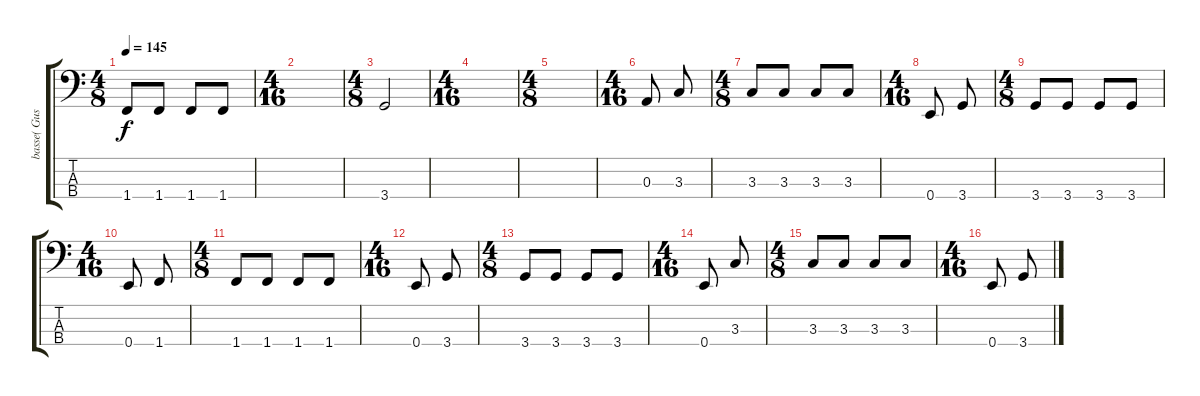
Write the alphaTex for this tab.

\track ("basse( Gustafsson)" "basse( Gus") {instrument electricbasspick}
\staff {score tabs}
\tuning (G2 D2 A1 E1) {hide}
\ts (4 8)
\tempo 145
\clef f4
\ks c
1.4.8{dy f} 1.4.8 1.4.8 1.4.8 |
\ts (4 16)
|
\ts (4 8)
3.4.2 |
\ts (4 16)
|
\ts (4 8)
|
\ts (4 16)
0.3.8 3.3.8 |
\ts (4 8)
3.3.8 3.3.8 3.3.8 3.3.8 |
\ts (4 16)
0.4.8 3.4.8 |
\ts (4 8)
3.4.8 3.4.8 3.4.8 3.4.8 |
\ts (4 16)
0.4.8 1.4.8 |
\ts (4 8)
1.4.8 1.4.8 1.4.8 1.4.8 |
\ts (4 16)
0.4.8 3.4.8 |
\ts (4 8)
3.4.8 3.4.8 3.4.8 3.4.8 |
\ts (4 16)
0.4.8 3.3.8 |
\ts (4 8)
3.3.8 3.3.8 3.3.8 3.3.8 |
\ts (4 16)
0.4.8 3.4.8
